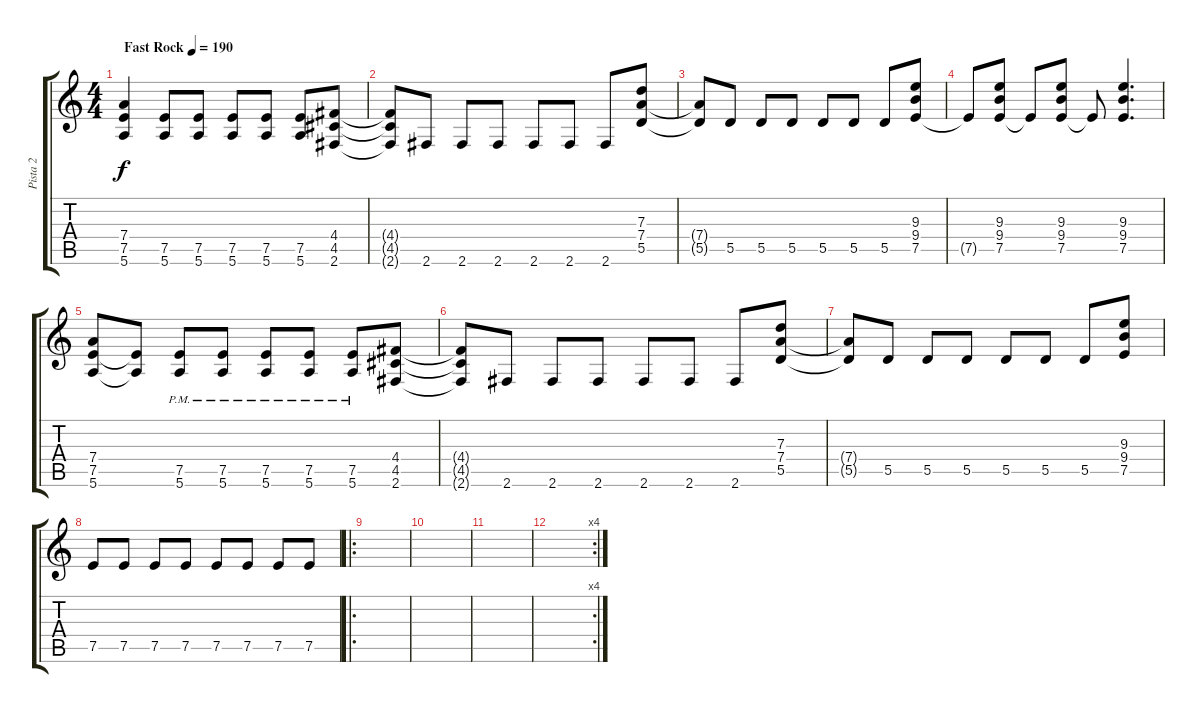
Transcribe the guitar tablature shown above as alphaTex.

\track ("Pista 2" "Pista 2") {instrument distortionguitar}
\staff {score tabs}
\tuning (E4 B3 G3 D3 A2 E2) {hide}
\ts (4 4)
\tempo (190 "Fast Rock")
\tempo 180
\tempo (190 "Fast Rock")
\clef g2
\ks c
(7.4 7.5 5.6).4{dy f instrument distortionguitar} (7.5 5.6).8 (7.5 5.6).8 (7.5 5.6).8 (7.5 5.6).8 (7.5 5.6).8 (4.4 4.5 2.6).8 |
(4.4{t} 4.5{t} 2.6{t}).8 2.6.8 2.6.8 2.6.8 2.6.8 2.6.8 2.6.8 (7.3 7.4 5.5).8 |
(7.4{t} 5.5{t}).8 5.5.8 5.5.8 5.5.8 5.5.8 5.5.8 5.5.8 (9.3 9.4 7.5).8 |
7.5{t}.8 (9.3 9.4 7.5).8 7.5{t}.8 (9.3 9.4 7.5).8 7.5{t}.8 (9.3 9.4 7.5).4{d} |
(7.4 7.5 5.6).8 (7.5{t} 5.6{t}).8 (7.5{pm} 5.6{pm}).8 (7.5{pm} 5.6{pm}).8 (7.5{pm} 5.6{pm}).8 (7.5{pm} 5.6{pm}).8 (7.5{pm} 5.6{pm}).8 (4.4 4.5 2.6).8 |
(4.4{t} 4.5{t} 2.6{t}).8 2.6.8 2.6.8 2.6.8 2.6.8 2.6.8 2.6.8 (7.3 7.4 5.5).8 |
(7.4{t} 5.5{t}).8 5.5.8 5.5.8 5.5.8 5.5.8 5.5.8 5.5.8 (9.3 9.4 7.5).8 |
7.5.8 7.5.8 7.5.8 7.5.8 7.5.8 7.5.8 7.5.8 7.5.8 |
\ro
|
|
|
\rc 4
